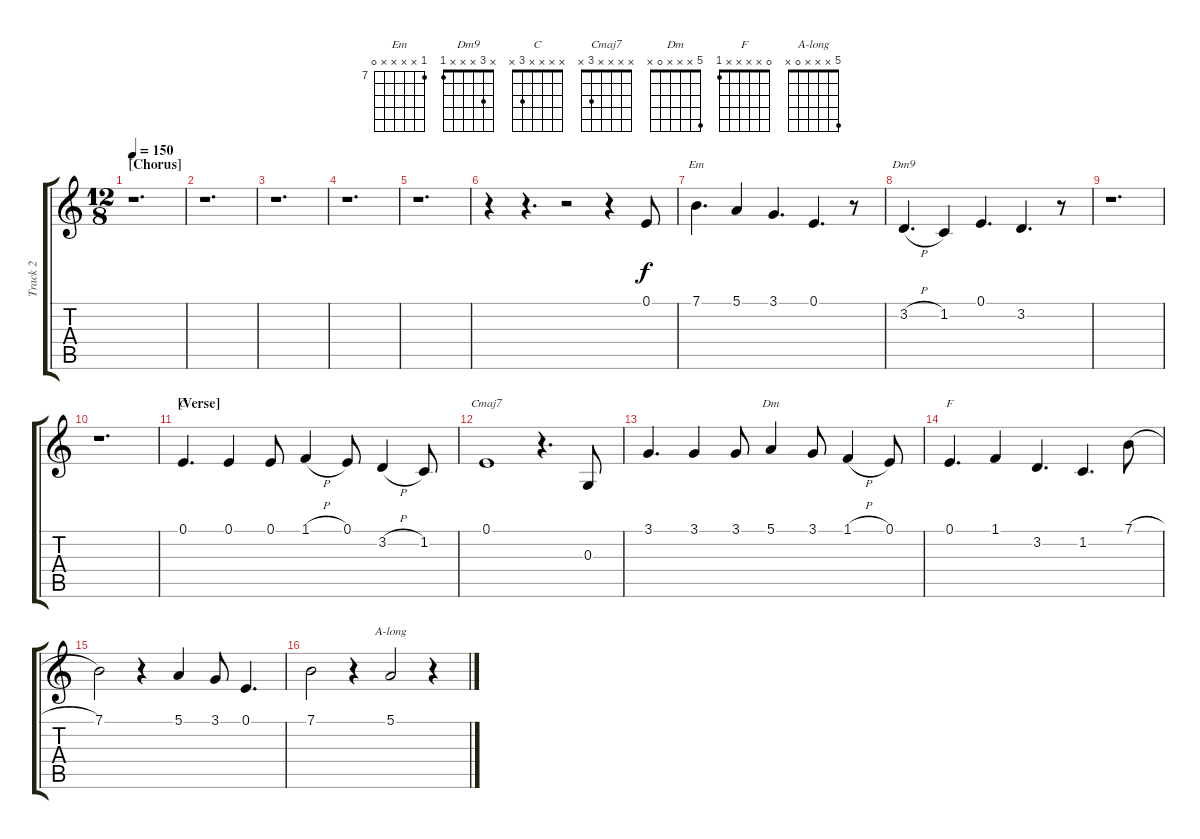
\track ("Track 2" "Track 2") {instrument panflute}
\staff {score tabs}
\tuning (E4 B3 G3 D3 A2 E2) {hide}
\chord ("Em" 7 x x x x 0) {firstfret 7}
\chord ("Dm9" x 3 x x x 1)
\chord ("C" x x x x 3 x)
\chord ("Cmaj7" x x x x 3 x)
\chord ("Dm" 5 x x x 0 x)
\chord ("F" 0 x x x x 1)
\chord ("A-long" 5 x x x 0 x)
\ts (12 8)
\section ("" "[Chorus]")
\tempo 150
\clef g2
\ks c
r.1{d dy f} |
r.1{d} |
r.1{d} |
r.1{d} |
r.1{d} |
r.4 r.4{d} r.2 r.4 0.1.8 |
7.1.4{d ch "Em"} 5.1.4 3.1.4{d} 0.1.4{d} r.8 |
3.2{h}.4{d ch "Dm9"} 1.2.4 0.1.4{d} 3.2.4{d} r.8 |
r.1{d} |
r.1{d} |
\section ("" "[Verse]")
0.1.4{d ch "C"} 0.1.4 0.1.8 1.1{h}.4 0.1.8 3.2{h}.4 1.2.8 |
0.1.1{ch "Cmaj7"} r.4{d} 0.3.8 |
3.1.4{d} 3.1.4 3.1.8 5.1.4{ch "Dm"} 3.1.8 1.1{h}.4 0.1.8 |
0.1.4{d ch "F"} 1.1.4 3.2.4{d} 1.2.4{d} 7.1{h}.8 |
7.1.2 r.4 5.1.4 3.1.8 0.1.4{d} |
7.1.2 r.4 5.1.2{ch "A-long"} r.4
